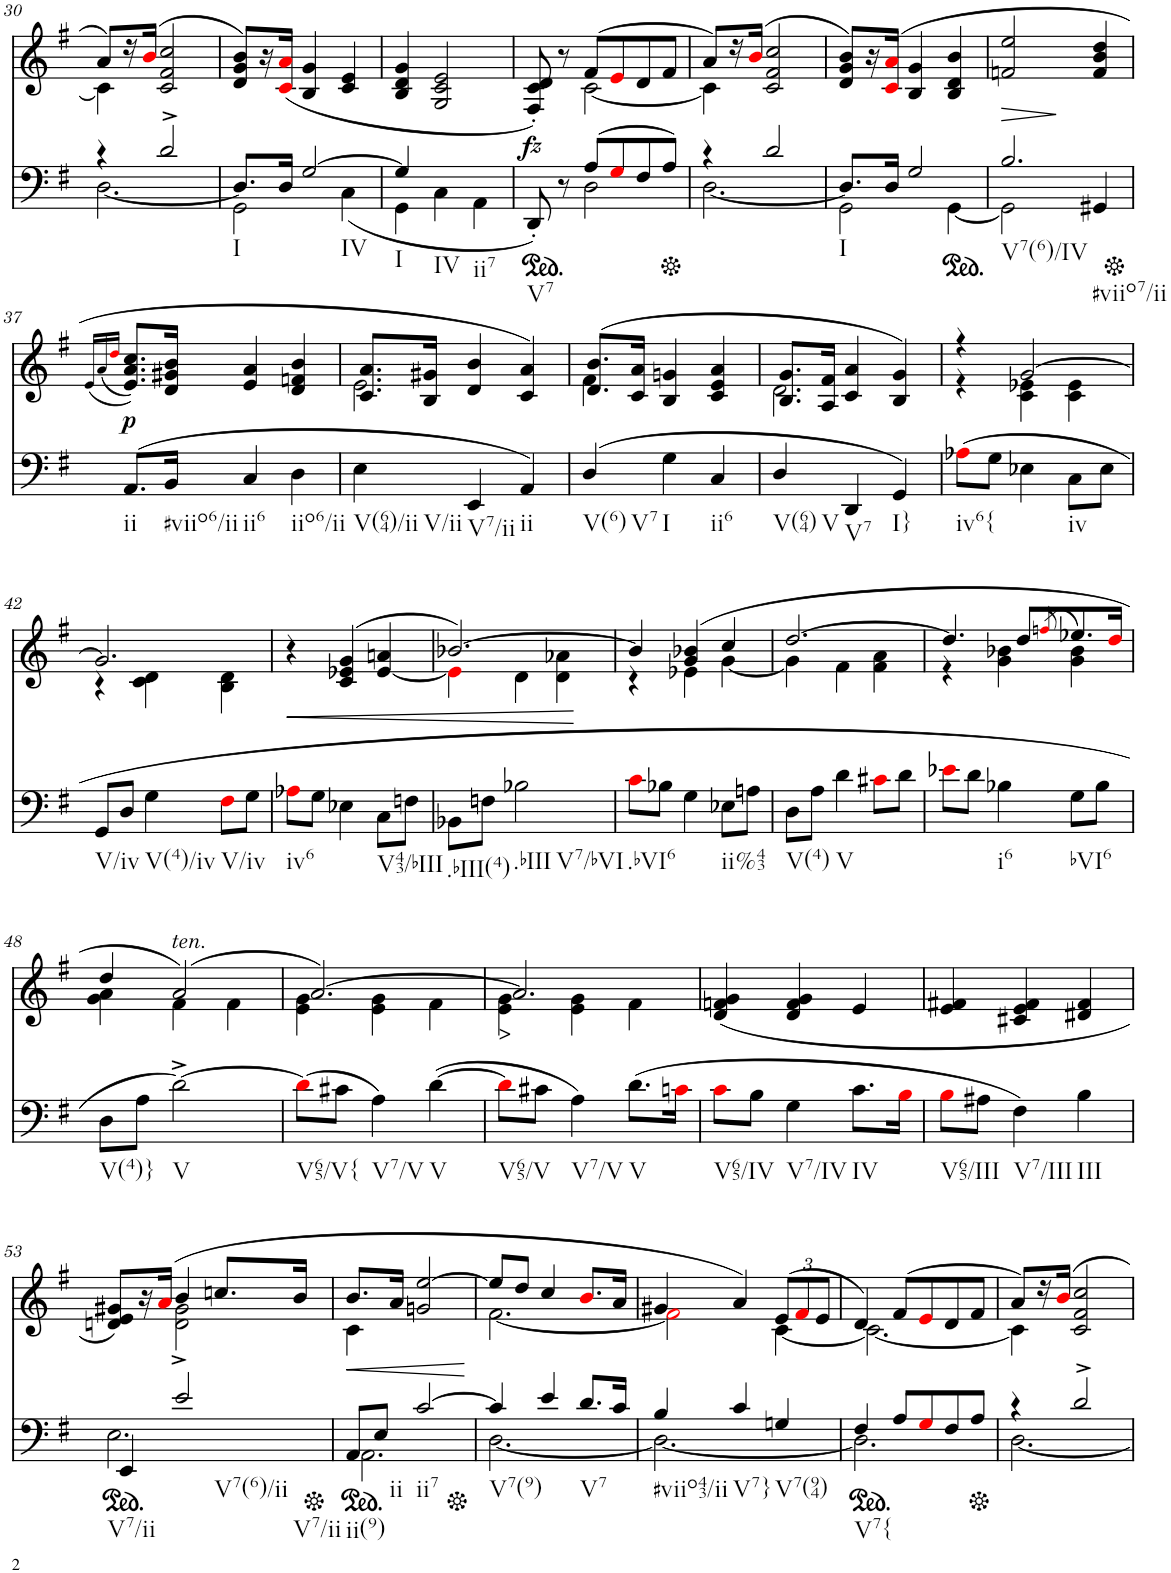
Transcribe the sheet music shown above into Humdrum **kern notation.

**kern	**kern	**text	**dynam
*part2	*part1	*part1	*part1
*staff2	*staff1	*staff1	*staff1
*I"piano	*I"piano	*	*
*I'Pno	*I'Pno	*	*
!!LO:PB:g=z
*clefF4	*clefG2	*	*
*k[f#]	*k[f#]	*	*
*G:	*G:	*	*
*M3/4	*M3/4	*	*
=30	=30	=30	=30
*^	*^	*	*
4r	[2.D\	8a/L	4c\]	.	.
.	.	16r	.	.	.
.	.	(16bi/JJ	.	.	.
2d^/	.	2c/ 2f#/ 2cc/	2ryy	.	.
=31	=31	=31	=31	=31	=31
!LO:TX:b:t=I	!	!	!	!	!
*	*	*v	*v	*	*
8.D/L]	2GG\	8d/ 8g/ 8b/L)	.	.
.	.	16r	.	.
16D/Jk	.	(16ci/ 16ai/JJ	.	.
!LO:TX:b:t=IV	!	!	!	!
[2G/	.	4B/ 4g/	.	.
.	(4C\	4c/ 4e/	.	.
=32	=32	=32	=32	=32
!LO:TX:b:t=I	!	!	!	!
4G/]	4GG\	4B/ 4d/ 4g/	.	.
!LO:TX:b:t=IV	!	!	!	!
!LO:TX:b:t=ii7	!	!	!	!
2ryy	4C\	2G/ 2c/ 2e/	.	.
.	4AA\	.	.	.
=33	=33	=33	=33	=33
*ped	*	*	*	*
*	*	*^	*	*
!LO:TX:b:t=V7	!	!	!	!	!
!	!	!	!	!	!LO:DY:b
8DD'/)	4ryy	8F#/' 8c/' 8d/')	4ryy	.	fz
8r	.	8r	.	.	.
(8A/L	2D\	(8f#/L	[2c\	.	.
8Gi/	.	8ei/	.	.	.
8F#/	.	8d/	.	.	.
8A/J)	.	8f#/J	.	.	.
=34	=34	=34	=34	=34	=34
*Xped	*	*	*	*	*
4r	[2.D\	8a/L)	4c\]	.	.
.	.	16r	.	.	.
.	.	(16bi/JJ	.	.	.
2d/	.	2c/ 2f#/ 2cc/	2ryy	.	.
=35	=35	=35	=35	=35	=35
!LO:TX:b:t=I	!	!	!	!	!
*	*	*v	*v	*	*
8.D/L]	2GG\	8d/ 8g/ 8b/L)	.	.
.	.	16r	.	.
16D/Jk	.	(16ci/ 16ai/JJ	.	.
2G/	.	4B/ 4g/	.	.
*ped	*	*	*	*
.	[4GG\	4B/ 4d/ 4b/	.	.
=36	=36	=36	=36	=36
!LO:TX:b:t=V7(6)/IV	!	!	!	!
!LO:TX:b:t=#viio7/ii	!	!	!	!
!	!	!	!	!LO:HP:b
2.B/	2GG\]	2fn/ 2ee/	.	>
.	4GG#X/	4f/ 4b/ 4dd/	.	.
*v	*v	*	*	*
.	.	.	]
!!LO:LB:g=z
=37	=37	=37	=37
.	(16qe/LL	.	.
.	(16qa/	.	.
.	16qddi/JJ	.	.
*Xped	*	*	*
!LO:TX:b:t=ii	!	!	!
!	!	!	!LO:DY:b
(8.AA/L	8.e/ 8.a/ 8.cc/L))	.	p
!LO:TX:b:t=#viio6/ii	!	!	!
16BB/Jk	16d/ 16g#X/ 16b/Jk	.	.
!LO:TX:b:t=ii6	!	!	!
4C/	4e/ 4a/	.	.
!LO:TX:b:t=iio6/ii	!	!	!
4D\	4d/ 4fn/ 4b/	.	.
=38	=38	=38	=38
*	*^	*	*
!LO:TX:b:t=V(64)/ii	!	!	!	!
!LO:TX:b:t=V/ii	!	!	!	!
4E\	8.c/ 8.a/L	2.e\	.	.
.	16B/ 16g#X/Jk	.	.	.
!LO:TX:b:t=V7/ii	!	!	!	!
4EE/	4d/ 4b/	.	.	.
!LO:TX:b:t=ii	!	!	!	!
4AA/)	4c/ 4a/)	.	.	.
=39	=39	=39	=39	=39
!LO:TX:b:t=V(6)	!	!	!	!
!LO:TX:b:t=V7	!	!	!	!
(4D/	(8.d/ 8.b/L	4f#\	.	.
.	16c/ 16a/Jk	.	.	.
!LO:TX:b:t=I	!	!	!	!
4G\	4B/ 4gn/	2ryy	.	.
!LO:TX:b:t=ii6	!	!	!	!
4C/	4c/ 4e/ 4a/	.	.	.
=40	=40	=40	=40	=40
!LO:TX:b:t=V(64)	!	!	!	!
!LO:TX:b:t=V	!	!	!	!
4D/	8.B/ 8.g/L	2.d\	.	.
.	16A/ 16f#/Jk	.	.	.
!LO:TX:b:t=V7	!	!	!	!
4DD/	4c/ 4a/	.	.	.
!LO:TX:b:t=I}	!	!	!	!
4GG/)	4B/ 4g/)	.	.	.
=41	=41	=41	=41	=41
!LO:TX:b:t=iv6{	!	!	!	!
(8A-Xi\L	4r	4r	.	.
8G\J	.	.	.	.
4E-X\	[2g/	4c\ 4e-X\	.	.
!LO:TX:b:t=iv	!	!	!	!
8C\L	.	4c\ 4e-\	.	.
8E-\J	.	.	.	.
!!LO:LB:g=z	!!
=42	=42	=42	=42	=42
!LO:TX:b:t=V/iv	!	!	!	!
8GG/L	2.g/]	4r	.	.
8D/J	.	.	.	.
!LO:TX:b:t=V(4)/iv	!	!	!	!
4G\	.	4c\ 4d\	.	.
!LO:TX:b:t=V/iv	!	!	!	!
8F#i\L	.	4B\ 4d\	.	.
8G\J	.	.	.	.
*	*v	*v	*	*
=43	=43	=43	=43
!LO:TX:b:t=iv6	!	!	!
!	!	!	!LO:HP:b
8A-Xi\L	4r	.	<
8G\J	.	.	.
4E-X\	(4c/ 4e-X/ 4g/	.	.
!LO:TX:b:t=V43/bIII	!	!	!
8C\L	[4e-/ 4an/	.	.
8Fn\J	.	.	.
=44	=44	=44	=44
*	*^	*	*
!LO:TX:b:t=.bIII(4)	!	!	!	!
8BB-X\L	[2.b-X/)	4e-i\]	.	.
8Fn\J	.	.	.	.
!LO:TX:b:t=.bIII	!	!	!	!
!LO:TX:b:t=V7/bVI	!	!	!	!
2B-X\	.	4d\	.	.
.	.	4d\ 4a-X\	.	.
*	*v	*v	*	*
.	.	.	[
=45	=45	=45	=45
*	*^	*	*
!LO:TX:b:t=.bVI6	!	!	!	!
8ci\L	4b-/]	4r	.	.
8B-X\J	.	.	.	.
4G\	(4g/ 4b-X/	4e-X\	.	.
!LO:TX:b:t=ii%43	!	!	!	!
8E-X\L	4cc/	[4g\	.	.
8An\J	.	.	.	.
=46	=46	=46	=46	=46
!LO:TX:b:t=V(4)	!	!	!	!
8D\L	[2.dd/	4g\]	.	.
8A\J	.	.	.	.
!LO:TX:b:t=V	!	!	!	!
4d\	.	4f#\	.	.
8c#Xi\L	.	4f#\ 4a\	.	.
8d\J	.	.	.	.
=47	=47	=47	=47	=47
8e-Xi\L	4.dd/]	4r	.	.
8d\J	.	.	.	.
!LO:TX:b:t=i6	!	!	!	!
4B-X\	.	4g\ 4b-X\	.	.
.	8dd/L	.	.	.
.	(8qffni/	.	.	.
!LO:TX:b:t=bVI6	!	!	!	!
8G\L	8.ee-X/)	4g\ 4b-\	.	.
8B-\J	.	.	.	.
.	16ddi/Jk	.	.	.
!!LO:LB:g=z	!!
=48	=48	=48	=48	=48
!LO:TX:b:t=V(4)}	!	!	!	!
8D\L	4dd/	4g\ 4a\	.	.
8A\J	.	.	.	.
!	!LO:TX:b:i:t=ten.	!	!	!
!LO:TX:b:t=V	!	!	!	!
[2d^\)	(2a/)	4f#\	.	.
.	.	4f#\	.	.
=49	=49	=49	=49	=49
!LO:TX:b:t=V65/V{	!	!	!	!
(8di\L]	[2.a/)	4e\ 4g\	.	.
8c#X\J	.	.	.	.
!LO:TX:b:t=V7/V	!	!	!	!
4A\)	.	4e\ 4g\	.	.
!LO:TX:b:t=V	!	!	!	!
([4d\	.	4f#\	.	.
=50	=50	=50	=50	=50
!LO:TX:b:t=V65/V	!	!	!	!
!	!	!	!LO:LY:b	!
8di\L]	2.a/]	4e\ 4g\	>	.
8c#X\J	.	.	.	.
!LO:TX:b:t=V7/V	!	!	!	!
4A\)	.	4e\ 4g\	.	.
!LO:TX:b:t=V	!	!	!	!
(8.d\L	.	4f#\	.	.
16cni\Jk	.	.	.	.
*	*v	*v	*	*
=51	=51	=51	=51
!LO:TX:b:t=V65/IV	!	!	!
8ci\L	(4d/ 4fn/ 4g/	.	.
8B\J	.	.	.
!LO:TX:b:t=V7/IV	!	!	!
4G\	4d/ 4f/ 4g/	.	.
!LO:TX:b:t=IV	!	!	!
8.c\L	4e/	.	.
16Bi\Jk	.	.	.
=52	=52	=52	=52
!LO:TX:b:t=V65/III	!	!	!
8Bi\L	4e/ 4f#X/	.	.
8A#X\J	.	.	.
!LO:TX:b:t=V7/III	!	!	!
4F#\)	4c#X/ 4e/ 4f#/	.	.
!LO:TX:b:t=III	!	!	!
4B\	4d#X/ 4f#/	.	.
!!LO:LB:g=z
=53	=53	=53	=53
*ped	*	*	*
*^	*^	*	*
!LO:TX:b:t=V7/ii	!	!	!	!	!
4EE/	2.E\	8dn/ 8e/ 8g#X/L)	4ryy	.	.
.	.	16r	.	.	.
.	.	(16ai/JJ	.	.	.
!LO:TX:b:t=V7(6)/ii	!	!	!	!	!
!LO:TX:b:t=V7/ii	!	!	!	!	!
2e/	.	4b/	2d\^ 2g#\^	.	.
.	.	8.ccn/L	.	.	.
.	.	16b/Jk	.	.	.
=54	=54	=54	=54	=54	=54
*Xped	*	*	*	*	*
*ped	*	*	*	*	*
!LO:TX:b:t=ii(9)	!	!	!	!	!
!	!	!	!	!	!LO:HP:b
8AA/L	2.AA\	8.b/L	4c\	.	<
!LO:TX:b:t=ii	!	!	!	!	!
8E/J	.	.	.	.	.
.	.	16a/Jk	.	.	.
!LO:TX:b:t=ii7	!	!	!	!	!
[2c/	.	2gn/ [2ee/	2ryy	.	.
*v	*v	*	*	*	*
*	*v	*v	*	*
.	.	.	[
=55	=55	=55	=55
*Xped	*	*	*
*^	*^	*	*
!LO:TX:b:t=V7(9)	!	!	!	!	!
4c/]	[2.D\	8ee/L]	[2.f#\	.	.
.	.	8dd/J	.	.	.
4e/	.	4cc/	.	.	.
!LO:TX:b:t=V7	!	!	!	!	!
8.d/L	.	8.bi/L	.	.	.
16c/Jk	.	16a/Jk	.	.	.
=56	=56	=56	=56	=56	=56
!LO:TX:b:t=#viio43/ii	!	!	!	!	!
4B/	2.D\_	4g#X/	2f#i\]	.	.
!LO:TX:b:t=V7}	!	!	!	!	!
4c/	.	4a/)	.	.	.
*	*	*Xbrackettup	*	*	*
!LO:TX:b:t=V7(94)	!	!	!	!	!
4Gn/	.	(12e/L	[4c\	.	.
.	.	12f#i/	.	.	.
.	.	12e/J	.	.	.
=57	=57	=57	=57	=57	=57
*ped	*	*	*	*	*
!LO:TX:b:t=V7{	!	!	!	!	!
4F#/	2.D\]	4d/)	2.c\_	.	.
8A/L	.	(8f#/L	.	.	.
8Gi/	.	8ei/	.	.	.
8F#/	.	8d/	.	.	.
8A/J	.	8f#/J	.	.	.
=58	=58	=58	=58	=58	=58
*Xped	*	*	*	*	*
4r	[2.D\	8a/L)	4c\]	.	.
.	.	16r	.	.	.
.	.	16bi/JJ	.	.	.
2d^/	.	2c/ 2f#/ 2cc/	2ryy	.	.
*v	*v	*	*	*	*
*	*v	*v	*	*
=	=	=	=
*-	*-	*-	*-
